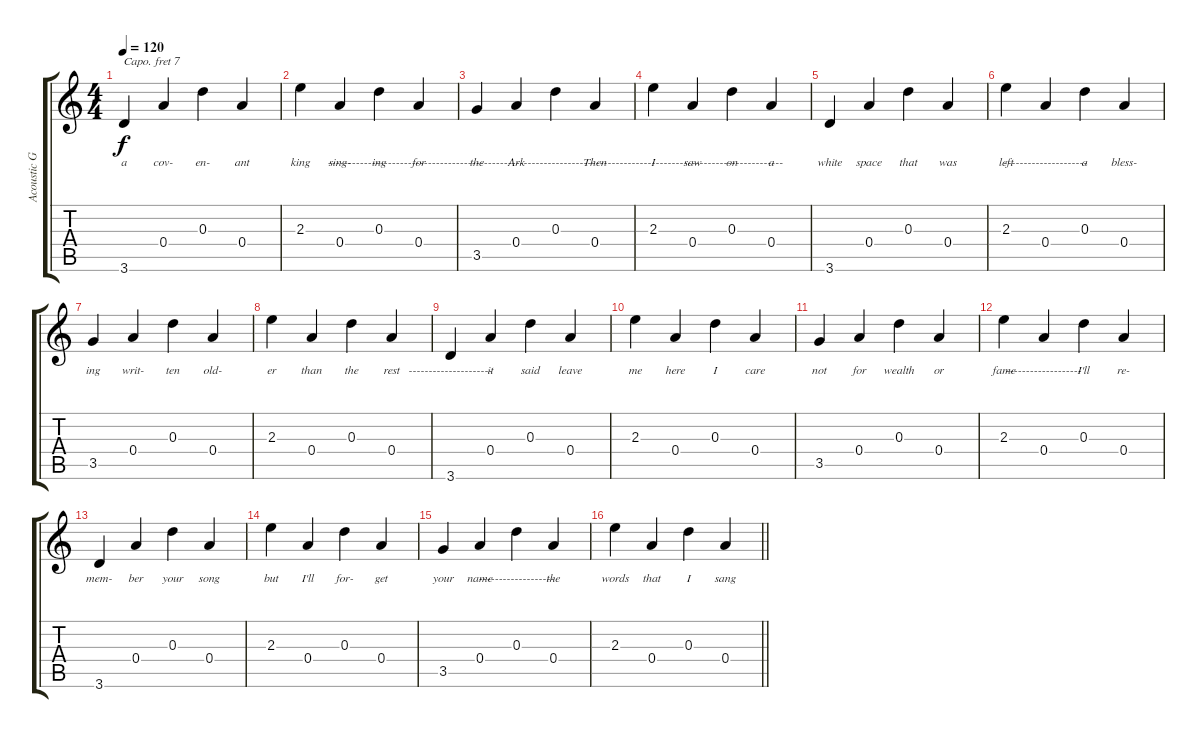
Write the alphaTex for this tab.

\track ("Acoustic Guitar" "Acoustic G") {instrument acousticguitarsteel}
\staff {score tabs}
\capo 7
\tuning (E4 B3 G3 D3 A2 E2) {hide}
\ts (4 4)
\tempo 120
\clef g2
\ks c
3.6.4{lyrics (0 "a") lyrics (1 "") lyrics (2 "") lyrics (3 "") lyrics (4 "") dy f} 0.4.4{lyrics (0 "cov-") lyrics (1 "") lyrics (2 "") lyrics (3 "") lyrics (4 "")} 0.3.4{lyrics (0 "en-") lyrics (1 "") lyrics (2 "") lyrics (3 "") lyrics (4 "")} 0.4.4{lyrics (0 "ant") lyrics (1 "") lyrics (2 "") lyrics (3 "") lyrics (4 "")} |
2.3.4{lyrics (0 "king") lyrics (1 "") lyrics (2 "") lyrics (3 "") lyrics (4 "")} 0.4.4{lyrics (0 "sing-") lyrics (1 "") lyrics (2 "") lyrics (3 "") lyrics (4 "")} 0.3.4{lyrics (0 "ing") lyrics (1 "") lyrics (2 "") lyrics (3 "") lyrics (4 "")} 0.4.4{lyrics (0 "for") lyrics (1 "") lyrics (2 "") lyrics (3 "") lyrics (4 "")} |
3.5.4{lyrics (0 "the") lyrics (1 "") lyrics (2 "") lyrics (3 "") lyrics (4 "")} 0.4.4{lyrics (0 "Ark") lyrics (1 "") lyrics (2 "") lyrics (3 "") lyrics (4 "")} 0.3.4{lyrics (0 "------------------------------------------------------------------------------------------------------------------") lyrics (1 "") lyrics (2 "") lyrics (3 "") lyrics (4 "")} 0.4.4{lyrics (0 "Then") lyrics (1 "") lyrics (2 "") lyrics (3 "") lyrics (4 "")} |
2.3.4{lyrics (0 "I") lyrics (1 "") lyrics (2 "") lyrics (3 "") lyrics (4 "")} 0.4.4{lyrics (0 "saw") lyrics (1 "") lyrics (2 "") lyrics (3 "") lyrics (4 "")} 0.3.4{lyrics (0 "on") lyrics (1 "") lyrics (2 "") lyrics (3 "") lyrics (4 "")} 0.4.4{lyrics (0 "a") lyrics (1 "") lyrics (2 "") lyrics (3 "") lyrics (4 "")} |
3.6.4{lyrics (0 "white") lyrics (1 "") lyrics (2 "") lyrics (3 "") lyrics (4 "")} 0.4.4{lyrics (0 "space") lyrics (1 "") lyrics (2 "") lyrics (3 "") lyrics (4 "")} 0.3.4{lyrics (0 "that") lyrics (1 "") lyrics (2 "") lyrics (3 "") lyrics (4 "")} 0.4.4{lyrics (0 "was") lyrics (1 "") lyrics (2 "") lyrics (3 "") lyrics (4 "")} |
2.3.4{lyrics (0 "left") lyrics (1 "") lyrics (2 "") lyrics (3 "") lyrics (4 "")} 0.4.4{lyrics (0 "---------------------") lyrics (1 "") lyrics (2 "") lyrics (3 "") lyrics (4 "")} 0.3.4{lyrics (0 "a") lyrics (1 "") lyrics (2 "") lyrics (3 "") lyrics (4 "")} 0.4.4{lyrics (0 "bless-") lyrics (1 "") lyrics (2 "") lyrics (3 "") lyrics (4 "")} |
3.5.4{lyrics (0 "ing") lyrics (1 "") lyrics (2 "") lyrics (3 "") lyrics (4 "")} 0.4.4{lyrics (0 "writ-") lyrics (1 "") lyrics (2 "") lyrics (3 "") lyrics (4 "")} 0.3.4{lyrics (0 "ten") lyrics (1 "") lyrics (2 "") lyrics (3 "") lyrics (4 "")} 0.4.4{lyrics (0 "old-") lyrics (1 "") lyrics (2 "") lyrics (3 "") lyrics (4 "")} |
2.3.4{lyrics (0 "er") lyrics (1 "") lyrics (2 "") lyrics (3 "") lyrics (4 "")} 0.4.4{lyrics (0 "than") lyrics (1 "") lyrics (2 "") lyrics (3 "") lyrics (4 "")} 0.3.4{lyrics (0 "the") lyrics (1 "") lyrics (2 "") lyrics (3 "") lyrics (4 "")} 0.4.4{lyrics (0 "rest") lyrics (1 "") lyrics (2 "") lyrics (3 "") lyrics (4 "")} |
3.6.4{lyrics (0 "---------------------") lyrics (1 "") lyrics (2 "") lyrics (3 "") lyrics (4 "")} 0.4.4{lyrics (0 "it") lyrics (1 "") lyrics (2 "") lyrics (3 "") lyrics (4 "")} 0.3.4{lyrics (0 "said") lyrics (1 "") lyrics (2 "") lyrics (3 "") lyrics (4 "")} 0.4.4{lyrics (0 "leave") lyrics (1 "") lyrics (2 "") lyrics (3 "") lyrics (4 "")} |
2.3.4{lyrics (0 "me") lyrics (1 "") lyrics (2 "") lyrics (3 "") lyrics (4 "")} 0.4.4{lyrics (0 "here") lyrics (1 "") lyrics (2 "") lyrics (3 "") lyrics (4 "")} 0.3.4{lyrics (0 "I") lyrics (1 "") lyrics (2 "") lyrics (3 "") lyrics (4 "")} 0.4.4{lyrics (0 "care") lyrics (1 "") lyrics (2 "") lyrics (3 "") lyrics (4 "")} |
3.5.4{lyrics (0 "not") lyrics (1 "") lyrics (2 "") lyrics (3 "") lyrics (4 "")} 0.4.4{lyrics (0 "for") lyrics (1 "") lyrics (2 "") lyrics (3 "") lyrics (4 "")} 0.3.4{lyrics (0 "wealth") lyrics (1 "") lyrics (2 "") lyrics (3 "") lyrics (4 "")} 0.4.4{lyrics (0 "or") lyrics (1 "") lyrics (2 "") lyrics (3 "") lyrics (4 "")} |
2.3.4{lyrics (0 "fame") lyrics (1 "") lyrics (2 "") lyrics (3 "") lyrics (4 "")} 0.4.4{lyrics (0 "-------------------") lyrics (1 "") lyrics (2 "") lyrics (3 "") lyrics (4 "")} 0.3.4{lyrics (0 "I'll") lyrics (1 "") lyrics (2 "") lyrics (3 "") lyrics (4 "")} 0.4.4{lyrics (0 "re-") lyrics (1 "") lyrics (2 "") lyrics (3 "") lyrics (4 "")} |
3.6.4{lyrics (0 "mem-") lyrics (1 "") lyrics (2 "") lyrics (3 "") lyrics (4 "")} 0.4.4{lyrics (0 "ber") lyrics (1 "") lyrics (2 "") lyrics (3 "") lyrics (4 "")} 0.3.4{lyrics (0 "your") lyrics (1 "") lyrics (2 "") lyrics (3 "") lyrics (4 "")} 0.4.4{lyrics (0 "song") lyrics (1 "") lyrics (2 "") lyrics (3 "") lyrics (4 "")} |
2.3.4{lyrics (0 "but") lyrics (1 "") lyrics (2 "") lyrics (3 "") lyrics (4 "")} 0.4.4{lyrics (0 "I'll") lyrics (1 "") lyrics (2 "") lyrics (3 "") lyrics (4 "")} 0.3.4{lyrics (0 "for-") lyrics (1 "") lyrics (2 "") lyrics (3 "") lyrics (4 "")} 0.4.4{lyrics (0 "get") lyrics (1 "") lyrics (2 "") lyrics (3 "") lyrics (4 "")} |
3.5.4{lyrics (0 "your") lyrics (1 "") lyrics (2 "") lyrics (3 "") lyrics (4 "")} 0.4.4{lyrics (0 "name") lyrics (1 "") lyrics (2 "") lyrics (3 "") lyrics (4 "")} 0.3.4{lyrics (0 "-------------------") lyrics (1 "") lyrics (2 "") lyrics (3 "") lyrics (4 "")} 0.4.4{lyrics (0 "the") lyrics (1 "") lyrics (2 "") lyrics (3 "") lyrics (4 "")} |
\barLineRight lightlight
2.3.4{lyrics (0 "words") lyrics (1 "") lyrics (2 "") lyrics (3 "") lyrics (4 "")} 0.4.4{lyrics (0 "that") lyrics (1 "") lyrics (2 "") lyrics (3 "") lyrics (4 "")} 0.3.4{lyrics (0 "I") lyrics (1 "") lyrics (2 "") lyrics (3 "") lyrics (4 "")} 0.4.4{lyrics (0 "sang") lyrics (1 "") lyrics (2 "") lyrics (3 "") lyrics (4 "")}
